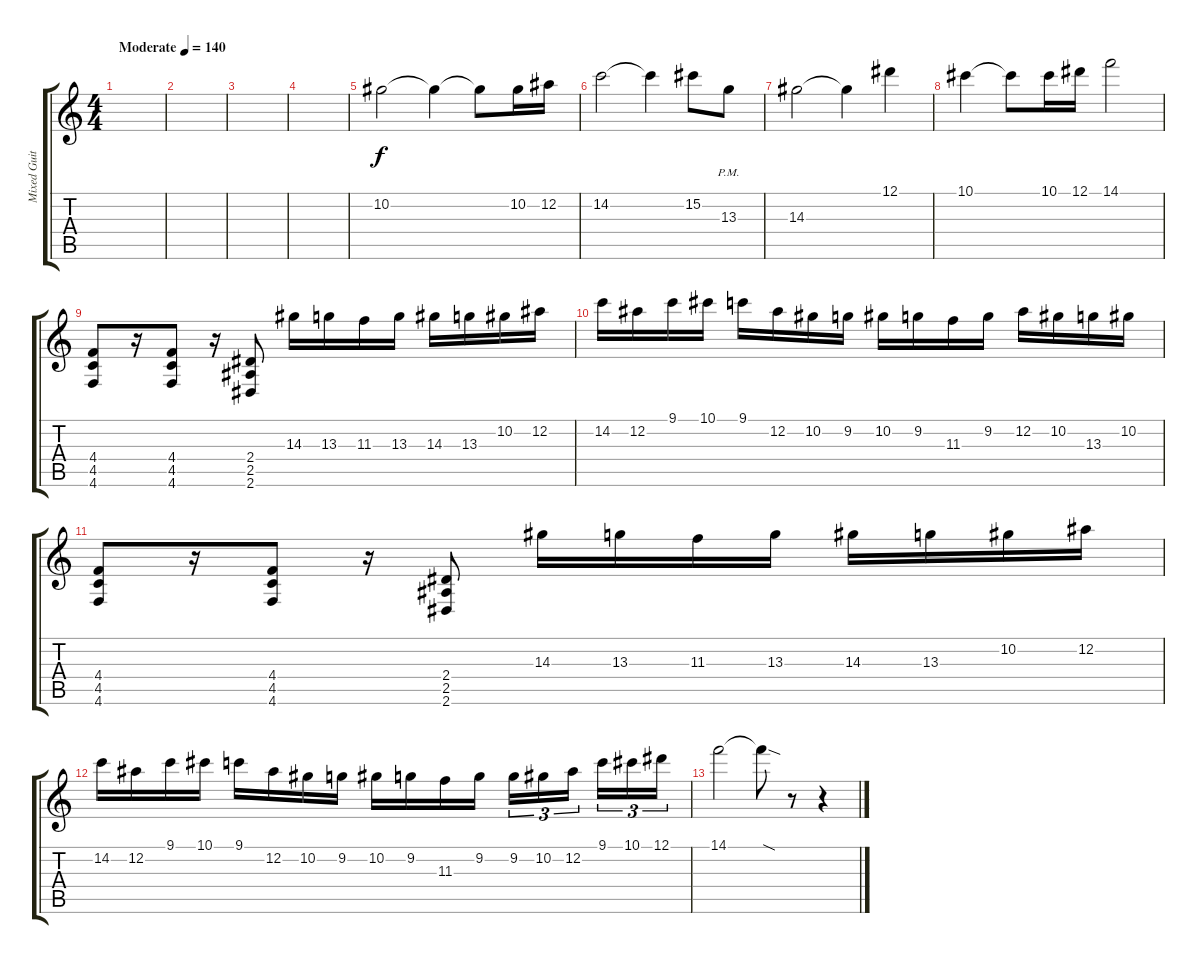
\track ("Mixed Guitar" "Mixed Guit") {instrument distortionguitar}
\staff {score tabs}
\tuning (Eb4 Bb3 Gb3 Db3 Ab2 Db2) {hide}
\ts (4 4)
\tempo (140 "Moderate")
\clef g2
\ks c
|
|
|
|
10.2.2 10.2{t}.4 10.2{t}.8 10.2.16 12.2.16 |
14.2.2 14.2{t}.4 15.2.8 13.3{pm}.8 |
14.3.2 14.3{t}.4 12.1.4 |
10.1.4 10.1{t}.8 10.1.16 12.1.16 14.1.2 |
(4.4 4.5 4.6).8 r.16 (4.4 4.5 4.6).8 r.16 (2.4 2.5 2.6).8 14.3.16 13.3.16 11.3.16 13.3.16 14.3.16 13.3.16 10.2.16 12.2.16 |
14.2.16 12.2.16 9.1.16 10.1.16 9.1.16 12.2.16 10.2.16 9.2.16 10.2.16 9.2.16 11.3.16 9.2.16 12.2.16 10.2.16 13.3.16 10.2.16 |
(4.4 4.5 4.6).8 r.16 (4.4 4.5 4.6).8 r.16 (2.4 2.5 2.6).8 14.3.16 13.3.16 11.3.16 13.3.16 14.3.16 13.3.16 10.2.16 12.2.16 |
14.2.16 12.2.16 9.1.16 10.1.16 9.1.16 12.2.16 10.2.16 9.2.16 10.2.16 9.2.16 11.3.16 9.2.16 9.2.16{tu (3 2)} 10.2.16{tu (3 2)} 12.2.16{tu (3 2) beam splitsecondary} 9.1.16{tu (3 2)} 10.1.16{tu (3 2)} 12.1.16{tu (3 2)} |
14.1.2 14.1{sod t}.8 r.8 r.4
